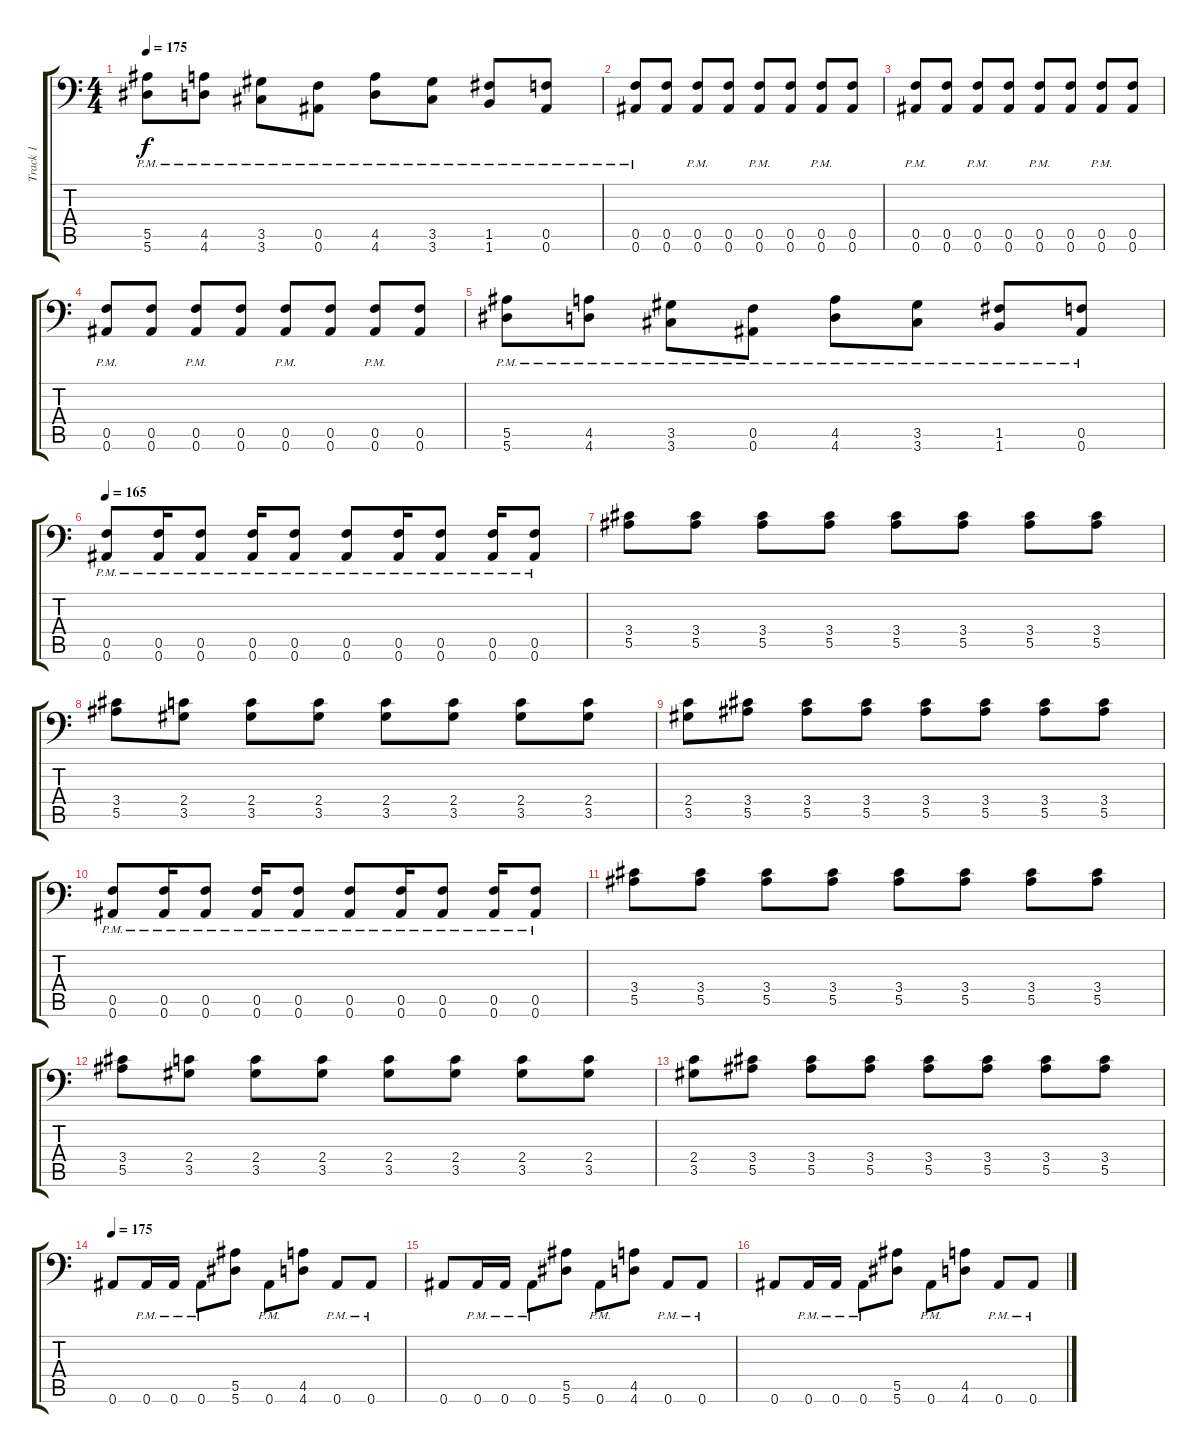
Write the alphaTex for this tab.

\track ("Track 1" "Track 1") {instrument overdrivenguitar}
\staff {score tabs}
\tuning (C4 G3 Eb3 Bb2 F2 Bb1) {hide}
\ts (4 4)
\tempo 175
\clef f4
\ks c
(5.5{pm} 5.6{pm}).8{dy f} (4.5{pm} 4.6{pm}).8 (3.5{pm} 3.6{pm}).8 (0.5{pm} 0.6{pm}).8 (4.5{pm} 4.6{pm}).8 (3.5{pm} 3.6{pm}).8 (1.5{pm} 1.6{pm}).8 (0.5{pm} 0.6{pm}).8 |
(0.5{pm} 0.6{pm}).8 (0.5 0.6).8 (0.5{pm} 0.6{pm}).8 (0.5 0.6).8 (0.5{pm} 0.6{pm}).8 (0.5 0.6).8 (0.5{pm} 0.6{pm}).8 (0.5 0.6).8 |
(0.5{pm} 0.6{pm}).8 (0.5 0.6).8 (0.5{pm} 0.6{pm}).8 (0.5 0.6).8 (0.5{pm} 0.6{pm}).8 (0.5 0.6).8 (0.5{pm} 0.6{pm}).8 (0.5 0.6).8 |
(0.5{pm} 0.6{pm}).8 (0.5 0.6).8 (0.5{pm} 0.6{pm}).8 (0.5 0.6).8 (0.5{pm} 0.6{pm}).8 (0.5 0.6).8 (0.5{pm} 0.6{pm}).8 (0.5 0.6).8 |
(5.5{pm} 5.6{pm}).8 (4.5{pm} 4.6{pm}).8 (3.5{pm} 3.6{pm}).8 (0.5{pm} 0.6{pm}).8 (4.5{pm} 4.6{pm}).8 (3.5{pm} 3.6{pm}).8 (1.5{pm} 1.6{pm}).8 (0.5{pm} 0.6{pm}).8 |
\tempo 165
(0.5{pm} 0.6{pm}).8 (0.5{pm} 0.6{pm}).16 (0.5{pm} 0.6{pm}).8 (0.5{pm} 0.6{pm}).16 (0.5{pm} 0.6{pm}).8 (0.5{pm} 0.6{pm}).8 (0.5{pm} 0.6{pm}).16 (0.5{pm} 0.6{pm}).8 (0.5{pm} 0.6{pm}).16 (0.5{pm} 0.6{pm}).8 |
(3.4 5.5).8{volume 8 instrument electricguitarjazz} (3.4 5.5).8 (3.4 5.5).8 (3.4 5.5).8 (3.4 5.5).8 (3.4 5.5).8 (3.4 5.5).8 (3.4 5.5).8 |
(3.4 5.5).8 (2.4 3.5).8 (2.4 3.5).8 (2.4 3.5).8 (2.4 3.5).8 (2.4 3.5).8 (2.4 3.5).8 (2.4 3.5).8 |
(2.4 3.5).8 (3.4 5.5).8 (3.4 5.5).8 (3.4 5.5).8 (3.4 5.5).8 (3.4 5.5).8 (3.4 5.5).8 (3.4 5.5).8 |
(0.5{pm} 0.6{pm}).8{volume 16 instrument overdrivenguitar} (0.5{pm} 0.6{pm}).16 (0.5{pm} 0.6{pm}).8 (0.5{pm} 0.6{pm}).16 (0.5{pm} 0.6{pm}).8 (0.5{pm} 0.6{pm}).8 (0.5{pm} 0.6{pm}).16 (0.5{pm} 0.6{pm}).8 (0.5{pm} 0.6{pm}).16 (0.5{pm} 0.6{pm}).8 |
(3.4 5.5).8{volume 8 instrument electricguitarjazz} (3.4 5.5).8 (3.4 5.5).8 (3.4 5.5).8 (3.4 5.5).8 (3.4 5.5).8 (3.4 5.5).8 (3.4 5.5).8 |
(3.4 5.5).8 (2.4 3.5).8 (2.4 3.5).8 (2.4 3.5).8 (2.4 3.5).8 (2.4 3.5).8 (2.4 3.5).8 (2.4 3.5).8 |
(2.4 3.5).8 (3.4 5.5).8 (3.4 5.5).8 (3.4 5.5).8 (3.4 5.5).8 (3.4 5.5).8 (3.4 5.5).8 (3.4 5.5).8 |
\tempo 175
0.6.8{volume 16 instrument overdrivenguitar} 0.6{pm}.16 0.6{pm}.16 0.6{pm}.8 (5.5 5.6).8 0.6{pm}.8 (4.5 4.6).8 0.6{pm}.8 0.6{pm}.8 |
0.6.8 0.6{pm}.16 0.6{pm}.16 0.6{pm}.8 (5.5 5.6).8 0.6{pm}.8 (4.5 4.6).8 0.6{pm}.8 0.6{pm}.8 |
0.6.8 0.6{pm}.16 0.6{pm}.16 0.6{pm}.8 (5.5 5.6).8 0.6{pm}.8 (4.5 4.6).8 0.6{pm}.8 0.6{pm}.8
